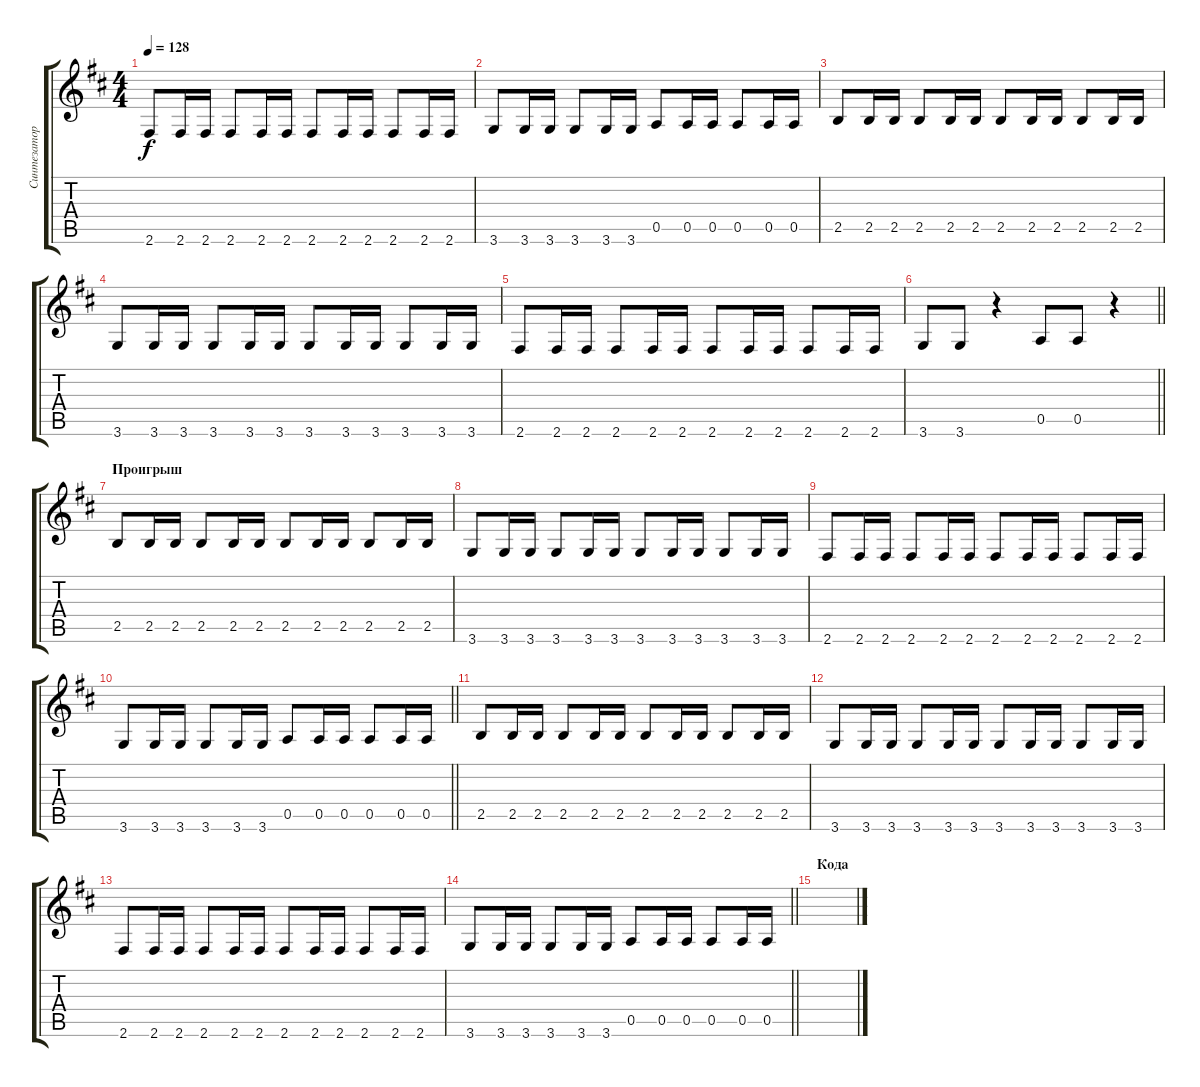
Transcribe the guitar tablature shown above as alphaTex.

\track ("Синтезатор" "Синтезатор") {instrument synthbass1}
\staff {score tabs}
\tuning (E4 B3 G3 D3 A2 E2) {hide}
\ts (4 4)
\tempo 128
\clef g2
\ks bminor
2.6.8{dy f} 2.6.16 2.6.16 2.6.8 2.6.16 2.6.16 2.6.8 2.6.16 2.6.16 2.6.8 2.6.16 2.6.16 |
3.6.8 3.6.16 3.6.16 3.6.8 3.6.16 3.6.16 0.5.8 0.5.16 0.5.16 0.5.8 0.5.16 0.5.16 |
2.5.8 2.5.16 2.5.16 2.5.8 2.5.16 2.5.16 2.5.8 2.5.16 2.5.16 2.5.8 2.5.16 2.5.16 |
3.6.8 3.6.16 3.6.16 3.6.8 3.6.16 3.6.16 3.6.8 3.6.16 3.6.16 3.6.8 3.6.16 3.6.16 |
2.6.8 2.6.16 2.6.16 2.6.8 2.6.16 2.6.16 2.6.8 2.6.16 2.6.16 2.6.8 2.6.16 2.6.16 |
\barLineRight lightlight
3.6.8 3.6.8 r.4 0.5.8 0.5.8 r.4 |
\section ("" "Проигрыш")
2.5.8 2.5.16 2.5.16 2.5.8 2.5.16 2.5.16 2.5.8 2.5.16 2.5.16 2.5.8 2.5.16 2.5.16 |
3.6.8 3.6.16 3.6.16 3.6.8 3.6.16 3.6.16 3.6.8 3.6.16 3.6.16 3.6.8 3.6.16 3.6.16 |
2.6.8 2.6.16 2.6.16 2.6.8 2.6.16 2.6.16 2.6.8 2.6.16 2.6.16 2.6.8 2.6.16 2.6.16 |
\barLineRight lightlight
3.6.8 3.6.16 3.6.16 3.6.8 3.6.16 3.6.16 0.5.8 0.5.16 0.5.16 0.5.8 0.5.16 0.5.16 |
2.5.8 2.5.16 2.5.16 2.5.8 2.5.16 2.5.16 2.5.8 2.5.16 2.5.16 2.5.8 2.5.16 2.5.16 |
3.6.8 3.6.16 3.6.16 3.6.8 3.6.16 3.6.16 3.6.8 3.6.16 3.6.16 3.6.8 3.6.16 3.6.16 |
2.6.8 2.6.16 2.6.16 2.6.8 2.6.16 2.6.16 2.6.8 2.6.16 2.6.16 2.6.8 2.6.16 2.6.16 |
\barLineRight lightlight
3.6.8 3.6.16 3.6.16 3.6.8 3.6.16 3.6.16 0.5.8 0.5.16 0.5.16 0.5.8 0.5.16 0.5.16 |
\section ("" "Кода")
